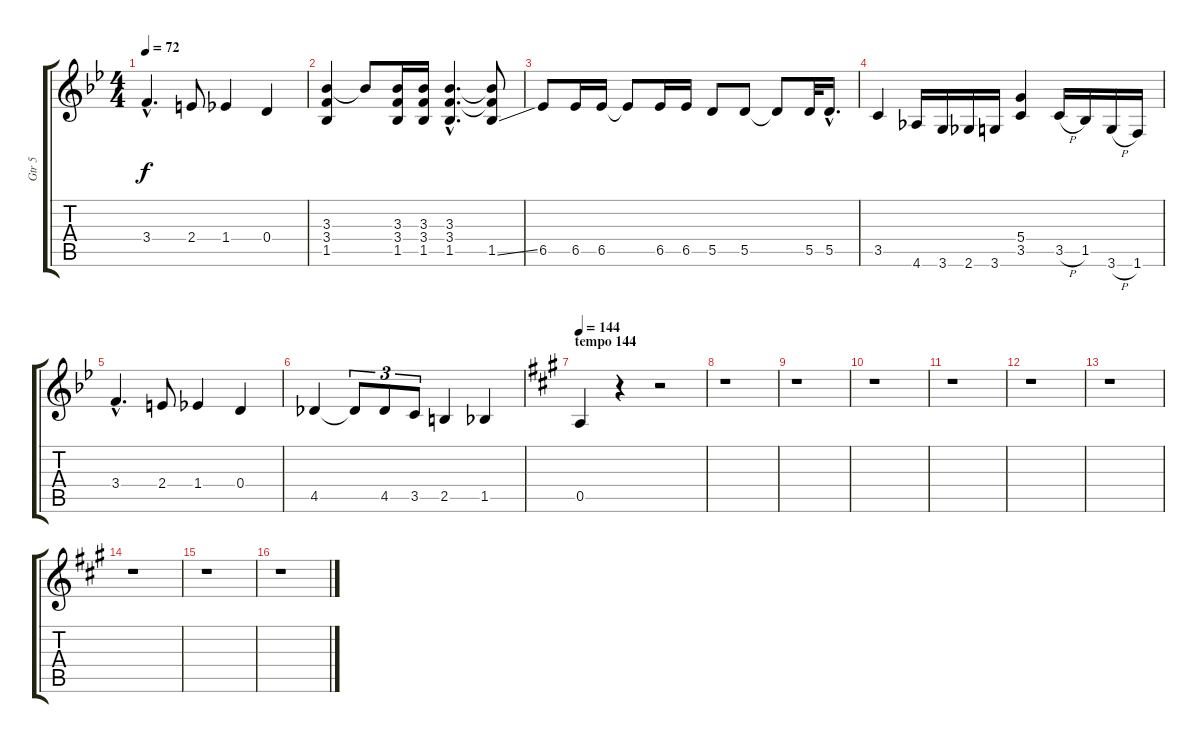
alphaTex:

\track ("Gtr 5" "Gtr 5") {instrument overdrivenguitar}
\staff {score tabs}
\tuning (E4 B3 G3 D3 A2 E2) {hide}
\ts (4 4)
\tempo 72
\clef g2
\ks bb
3.4{hac}.4{d dy f} 2.4.8 1.4.4 0.4.4 |
(3.3 3.4 1.5).4 3.3{t}.8 (3.3 3.4 1.5).16 (3.3 3.4 1.5).16 (3.3{hac} 3.4{hac} 1.5{hac}).4{d} (3.3{t} 3.4{t} 1.5{ss}).8 |
6.5.8 6.5.16 6.5.16 6.5{t}.8 6.5.16 6.5.16 5.5.8 5.5.8 5.5{t}.8 5.5.32 5.5{hac}.16{d} |
3.5.4 4.6.16 3.6.16 2.6.16 3.6.16 (5.4 3.5).4 3.5{h}.16 1.5.16 3.6{h}.16 1.6.16 |
3.4{hac}.4{d} 2.4.8 1.4.4 0.4.4 |
4.5.4 4.5{t}.8{tu (3 2)} 4.5.8{tu (3 2)} 3.5.8{tu (3 2)} 2.5.4 1.5.4 |
\section ("" "tempo 144")
\tempo 144
\ks a
0.5.4 r.4 r.2 |
r.1 |
r.1 |
r.1 |
r.1 |
r.1 |
r.1 |
r.1 |
r.1 |
r.1
